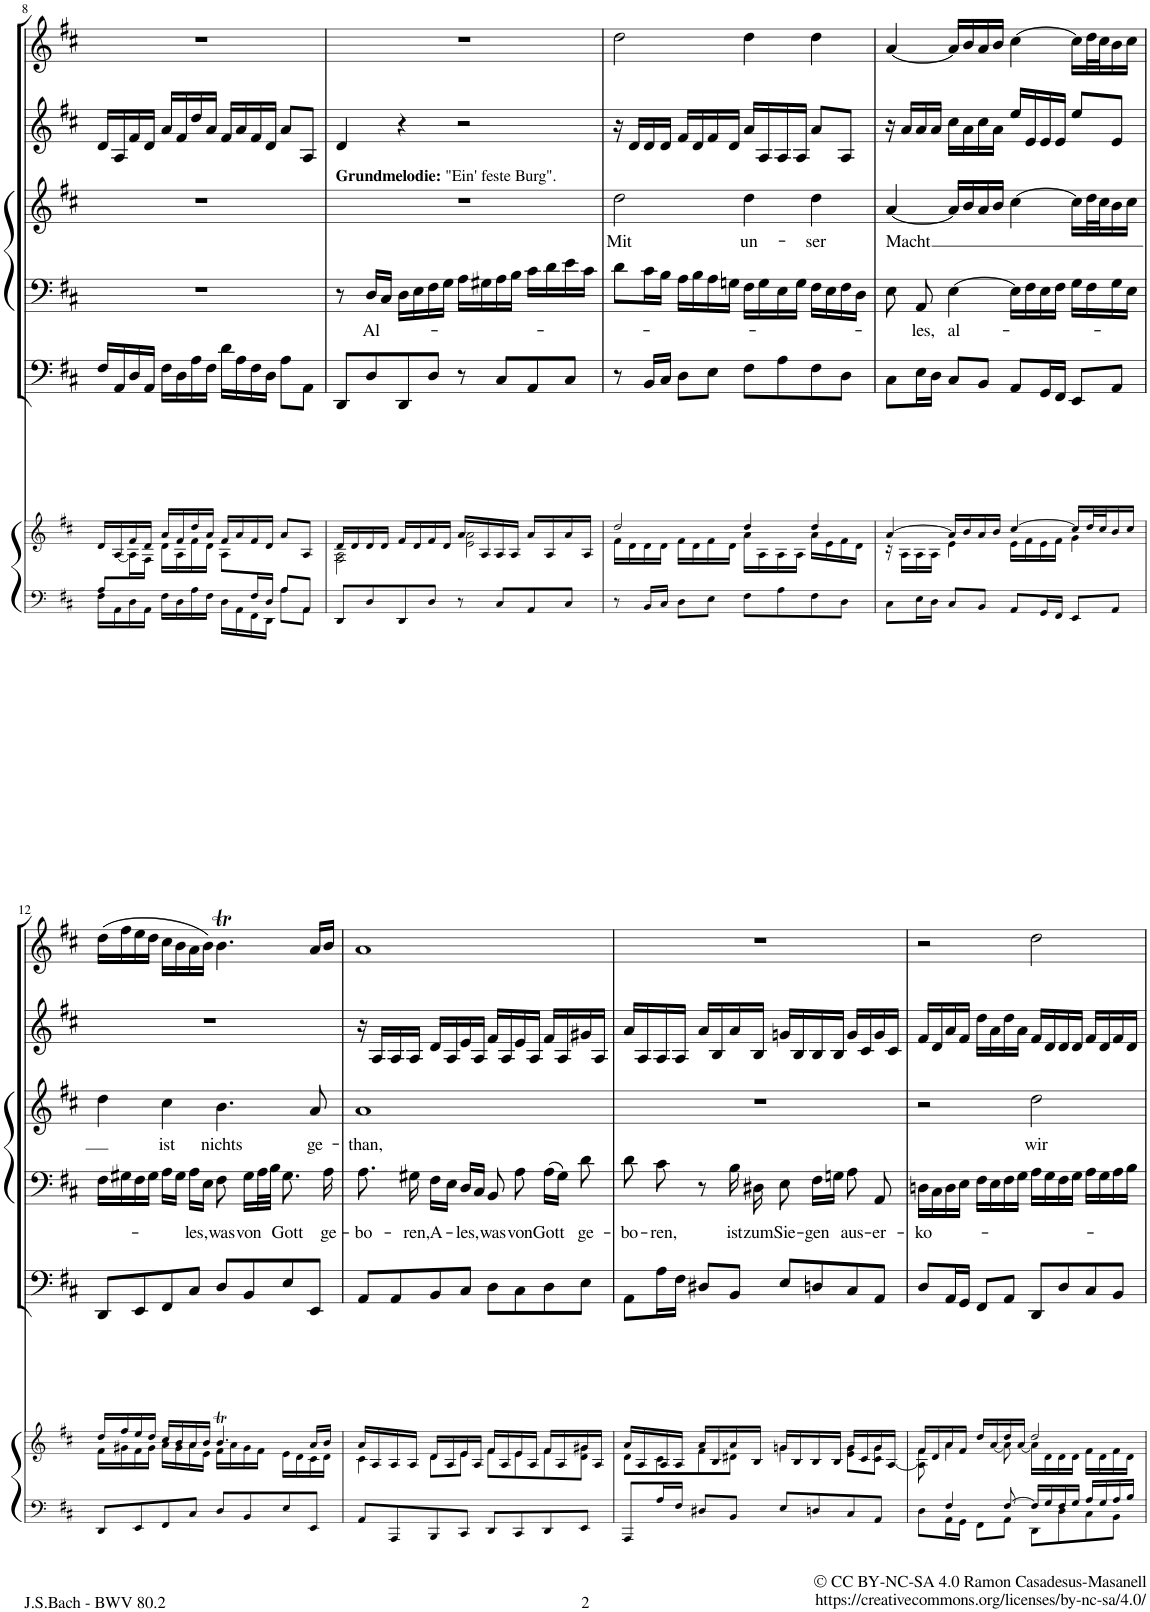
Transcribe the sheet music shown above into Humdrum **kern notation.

**kern	**kern	**kern	**kern	**text	**kern	**text	**kern	**kern
*part6	*part6	*part5	*part4	*part4	*part3	*part3	*part2	*part1
*staff7	*staff6	*staff5	*staff4	*staff4	*staff3	*staff3	*staff2	*staff1
*I"Piano reduction	*	*I"Continuo	*I"Basso	*	*I"Soprano	*	*I"Violino I.II. e Viola in unisono	*I"Oboe
*I'Pno	*	*	*	*	*	*	*	*I'Ob
!!LO:PB:g=z
*clefF4	*clefG2	*clefF4	*clefF4	*	*clefG2	*	*clefG2	*clefG2
*k[f#c#]	*k[f#c#]	*k[f#c#]	*k[f#c#]	*	*k[f#c#]	*	*k[f#c#]	*k[f#c#]
*M4/4	*M4/4	*M4/4	*M4/4	*	*M4/4	*	*M4/4	*M4/4
*met(c)	*met(c)	*met(c)	*met(c)	*	*met(c)	*	*met(c)	*met(c)
=8	=8	=8	=8	=8	=8	=8	=8	=8
*^	*^	*	*	*	*	*	*	*
8A/L	16F#\LL	16d/LL	8ryy	16F#/LL	1r	.	1r	.	16d/LL	1r
.	16AA\	[<16A/	.	16AA/	.	.	.	.	16A/	.
2ryy	16D\	16f#/	16A\L]	16D/	.	.	.	.	16f#/	.
.	16AA\JJ	16d/JJ	16F#\JJ	16AA/JJ	.	.	.	.	16d/JJ	.
.	16F#\LL	16a/LL	16d\LL	16F#\LL	.	.	.	.	16a/LL	.
.	16D\	16f#/	16A\	16D\	.	.	.	.	16f#/	.
.	16A\	16dd/	16f#\	16A\	.	.	.	.	16dd/	.
.	16F#\JJ	16a/JJ	16d\JJ	16F#\JJ	.	.	.	.	16a/JJ	.
.	16D\LL	16f#/LL	8A\L	16d\LL	.	.	.	.	16f#/LL	.
.	16AA\	16a/	.	16A\	.	.	.	.	16a/	.
16F#/L	16FF#\	16f#/	4.ryy	16F#\	.	.	.	.	16f#/	.
16D/JJ	16DD\JJ	16d/JJ	.	16D\JJ	.	.	.	.	16d/JJ	.
8A/L	8A\L	8a/L	.	8A\L	.	.	.	.	8a/L	.
8AA/J	8AA\J	8A/J	.	8AA\J	.	.	.	.	8A/J	.
=9	=9	=9	=9	=9	=9	=9	=9	=9	=9	=9
!	!	!	!	!	!	!	!LO:TX:a:B:t=Grundmelodie&colon;	!	!	!
!	!	!	!	!	!	!	!LO:TX:a:t="Ein' feste Burg".	!	!	!
*v	*v	*	*	*	*	*	*	*	*	*
8DD/L	16d/LL	2F#\ 2A\	8DD/L	8r	.	1r	.	4d/	1r
.	16d/	.	.	.	.	.	.	.	.
!	!	!	!	!	!LO:LY:b	!	!	!	!
8D/	16d/	.	8D/	16D/LL	Al	.	.	.	.
.	16d/JJ	.	.	16C#/JJ	.	.	.	.	.
8DD/	16f#/LL	.	8DD/	16D\LL	.	.	.	4r	.
.	16d/	.	.	16E\	.	.	.	.	.
8D/J	16f#/	.	8D/J	16F#\	.	.	.	.	.
.	16d/JJ	.	.	16G\JJ	.	.	.	.	.
8r	16a/LL	2e\ 2a\	8r	16A\LL	.	.	.	2r	.
.	16A/	.	.	16G#X\	.	.	.	.	.
8C#/L	16A/	.	8C#/L	16A\	.	.	.	.	.
.	16A/JJ	.	.	16B\JJ	.	.	.	.	.
8AA/	16a/LL	.	8AA/	16c#\LL	.	.	.	.	.
.	16A/	.	.	16d\	.	.	.	.	.
8C#/J	16a/	.	8C#/J	16e\	.	.	.	.	.
.	16A/JJ	.	.	16c#\JJ	.	.	.	.	.
=10	=10	=10	=10	=10	=10	=10	=10	=10	=10
!	!	!	!	!	!	!	!LO:LY:b	!	!
8r	2dd/	16f#\LL	8r	8d\L	.	2dd\	Mit	16r	2dd\
.	.	16d\	.	.	.	.	.	16d/LL	.
16BB/LL	.	16d\	16BB/LL	16c#\L	.	.	.	16d/	.
16C#/JJ	.	16d\JJ	16C#/JJ	16B\JJ	.	.	.	16d/JJ	.
8D\L	.	16f#\LL	8D\L	16A\LL	.	.	.	16f#/LL	.
.	.	16d\	.	16B\	.	.	.	16d/	.
8E\J	.	16f#\	8E\J	16A\	.	.	.	16f#/	.
.	.	16d\JJ	.	16Gn\JJ	.	.	.	16d/JJ	.
!	!	!	!	!	!	!	!LO:LY:b	!	!
8F#\L	4dd/	16a\LL	8F#\L	16F#\LL	.	4dd\	un-	16a/LL	4dd\
.	.	16A\	.	16G\	.	.	.	16A/	.
8A\	.	16A\	8A\	16E\	.	.	.	16A/	.
.	.	16A\JJ	.	16G\JJ	.	.	.	16A/JJ	.
!	!	!	!	!	!	!	!LO:LY:b	!	!
8F#\	4dd/	16a\LL	8F#\	16F#\LL	.	4dd\	-ser	8a/L	4dd\
.	.	16e\	.	16E\	.	.	.	.	.
8D\J	.	16f#\	8D\J	16F#\	.	.	.	8A/J	.
.	.	16d\JJ	.	16D\JJ	.	.	.	.	.
=11	=11	=11	=11	=11	=11	=11	=11	=11	=11
!	!	!	!	!	!	!	!LO:LY:b	!	!
8C#\L	[4a/	16r	8C#\L	8E\	.	[4a/	-Macht	16r	[4a/
.	.	16A\LL	.	.	.	.	.	16a/LL	.
!	!	!	!	!	!LO:LY:b	!	!	!	!
16E\L	.	16A\	16E\L	8AA/	les,	.	.	16a/	.
16D\JJ	.	16A\JJ	16D\JJ	.	.	.	.	16a/JJ	.
!	!	!	!	!	!LO:LY:b	!	!	!	!
8C#/L	16a/LL]	4e\	8C#/L	[4E\	al-	16a/LL]	.	16cc#\LL	16a/LL]
.	16b/	.	.	.	.	16b/	.	16a\	16b/
8BB/J	16a/	.	8BB/J	.	.	16a/	.	16cc#\	16a/
.	16b/JJ	.	.	.	.	16b/JJ	.	16a\JJ	16b/JJ
8AA/L	[4cc#/	16e\LL	8AA/L	16E\LL]	.	[4cc#\	.	16ee/LL	[4cc#\
.	.	16f#\	.	16F#\	.	.	.	16e/	.
16GG/L	.	16e\	16GG/L	16E\	.	.	.	16e/	.
16FF#/JJ	.	16f#\JJ	16FF#/JJ	16F#\JJ	.	.	.	16e/JJ	.
8EE/L	16cc#/LL]	4g\	8EE/L	16G\LL	.	16cc#\LL]	.	8ee/L	16cc#\LL]
.	32dd/L	.	.	16F#\	.	32dd\L	.	.	32dd\L
.	32cc#/J	.	.	.	.	32cc#\J	.	.	32cc#\J
8AA/J	16b/	.	8AA/J	16G\	.	16b\	.	8e/J	16b\
.	16cc#/JJ	.	.	16E\JJ	.	16cc#\JJ	.	.	16cc#\JJ
!!LO:LB:g=z
=12	=12	=12	=12	=12	=12	=12	=12	=12	=12
8DD/L	16dd/LL	16f#\LL	8DD/L	16F#\LL	.	4dd\	.	1r	(16dd\LL
.	16ff#/	16g#X\	.	16G#X\	.	.	.	.	16ff#\
8EE/	16ee/	16f#\	8EE/	16F#\	.	.	.	.	16ee\
.	16dd/JJ	16g#\JJ	.	16G#\JJ	.	.	.	.	16dd\JJ
!	!	!	!	!	!	!	!LO:LY:b	!	!
8FF#/	16cc#/LL	16a\LL	8FF#/	16A\LL	.	4cc#\	ist	.	16cc#\LL
.	16b/	16g#\	.	16G#\JJ	.	.	.	.	16b\
!	!	!	!	!	!LO:LY:b	!	!	!	!
8C#/J	16a/	16a\	8C#/J	16A\LL	les,	.	.	.	16a\
.	16b/JJ	16e\JJ	.	16E\JJ	.	.	.	.	16b\JJ)
!	!	!	!	!	!LO:LY:b	!	!LO:LY:b	!	!
8D/L	4.bT/	16f#\LL	8D/L	8F#\	was	4.b\	nichts	.	4.bT\
.	.	16a\	.	.	.	.	.	.	.
!	!	!	!	!	!LO:LY:b	!	!	!	!
8BB/	.	16g#\	8BB/	16G#\LL	von	.	.	.	.
.	.	16f#\JJ	.	32A\L	.	.	.	.	.
.	.	.	.	32B\JJJ	.	.	.	.	.
!	!	!	!	!	!LO:LY:b	!	!	!	!
8E/	.	16e\LL	8E/	8.G#\	Gott	.	.	.	.
.	.	16d\	.	.	.	.	.	.	.
!	!	!	!	!	!	!	!LO:LY:b	!	!
8EE/J	16a/LL	16c#\	8EE/J	.	.	8a/	ge-	.	16a/LL
!	!	!	!	!	!LO:LY:b	!	!	!	!
.	16b/JJ	16d\JJ	.	16A\	ge-	.	.	.	16b/JJ
=13	=13	=13	=13	=13	=13	=13	=13	=13	=13
!	!	!	!	!	!LO:LY:b	!	!LO:LY:b	!	!
8AA/L	16a/LL	4c#\	8AA/L	8.A\	bo-	1a	than,	16r	1a
.	16A/	.	.	.	.	.	.	16A/LL	.
8AAA/	16A/	.	8AA/	.	.	.	.	16A/	.
!	!	!	!	!	!LO:LY:b	!	!	!	!
.	16A/JJ	.	.	16G#X\	ren,	.	.	16A/JJ	.
!	!	!	!	!	!LO:LY:b	!	!	!	!
8BBB/	16d/LL	8d\L	8BB/	16F#\LL	A-	.	.	16d/LL	.
.	16A/	.	.	16E\JJ	.	.	.	16A/	.
!	!	!	!	!	!LO:LY:b	!	!	!	!
8CC#/J	16e/	8e\J	8C#/J	16D/LL	-les,	.	.	16e/	.
.	16A/JJ	.	.	16C#/JJ	.	.	.	16A/JJ	.
!	!	!	!	!	!LO:LY:b	!	!	!	!
8DD/L	16f#/LL	8f#\L	8D\L	8BB/	was	.	.	16f#/LL	.
.	16A/	.	.	.	.	.	.	16A/	.
!	!	!	!	!	!LO:LY:b	!	!	!	!
8CC#/	16e/	8e\	8C#\	8A\	von	.	.	16e/	.
.	16A/JJ	.	.	.	.	.	.	16A/JJ	.
!	!	!	!	!	!LO:LY:b	!	!	!	!
8DD/	16f#/LL	8f#\	8D\	(16A\LL	Gott	.	.	16f#/LL	.
.	16A/	.	.	16G#\JJ)	.	.	.	16A/	.
!	!	!	!	!	!LO:LY:b	!	!	!	!
8EE/J	16g#X/	8d\ 8g#\J	8E\J	8d\	ge-	.	.	16g#X/	.
.	16A/JJ	.	.	.	.	.	.	16A/JJ	.
=14	=14	=14	=14	=14	=14	=14	=14	=14	=14
!	!	!	!	!	!LO:LY:b	!	!	!	!
8AAA/L	16a/LL	8d\L	8AA\L	8d\	bo-	1r	.	16a/LL	1r
.	16A/	.	.	.	.	.	.	16A/	.
!	!	!	!	!	!LO:LY:b	!	!	!	!
16A/L	16A/	8c#\	16A\L	8c#\	ren,	.	.	16A/	.
16F#/JJ	16A/JJ	.	16F#\JJ	.	.	.	.	16A/JJ	.
8D#X/L	16a/LL	8f#\	8D#X/L	8r	.	.	.	16a/LL	.
.	16B/	.	.	.	.	.	.	16B/	.
!	!	!	!	!	!LO:LY:b	!	!	!	!
8BB/J	16a/	8d#X\J	8BB/J	16B\	ist	.	.	16a/	.
!	!	!	!	!	!LO:LY:b	!	!	!	!
.	16B/JJ	.	.	16D#X\	zum	.	.	16B/JJ	.
!	!	!	!	!	!LO:LY:b	!	!	!	!
8E/L	16gn/LL	4g\	8E/L	8E\	Sie-	.	.	16gn/LL	.
.	16B/	.	.	.	.	.	.	16B/	.
!	!	!	!	!	!LO:LY:b	!	!	!	!
8Dn/	16B/	.	8Dn/	16F#\LL	gen	.	.	16B/	.
.	16B/JJ	.	.	16Gn\JJ	.	.	.	16B/JJ	.
!	!	!	!	!	!LO:LY:b	!	!	!	!
8C#/	16g/LL	8e\ 8g\L	8C#/	8A\	aus-	.	.	16g/LL	.
.	16c#/	.	.	.	.	.	.	16c#/	.
!	!	!	!	!	!LO:LY:b	!	!	!	!
8AA/J	16g/	8c#\ 8g\J	8AA/J	8AA/	er-	.	.	16g/	.
.	[<16A/JJ	.	.	.	.	.	.	16c#/JJ	.
=15	=15	=15	=15	=15	=15	=15	=15	=15	=15
*^	*	*	*	*	*	*	*	*	*
!	!	!	!	!	!	!LO:LY:b	!	!	!	!
8ryy	8D\L	16f#/LL	8A\] 8f#\	8D/L	16Dn\LL	ko	2r	.	16f#/LL	2r
.	.	16d/	.	.	16C#\	.	.	.	16d/	.
4F#/	16AA\L	16a/	4a\	16AA/L	16D\	.	.	.	16a/	.
.	16GG\JJ	16f#/JJ	.	16GG/JJ	16E\JJ	.	.	.	16f#/JJ	.
.	8FF#\L	16dd/LL	.	8FF#/L	16F#\LL	.	.	.	16dd\LL	.
.	.	[<16a/	.	.	16E\	.	.	.	16a\	.
[8F#/	8AA\J	16dd/	8a\]	8AA/J	16F#\	.	.	.	16dd\	.
.	.	[<16a/JJ	.	.	16G\JJ	.	.	.	16a\JJ	.
!	!	!	!	!	!	!	!	!LO:LY:b	!	!
16F#/LL]	8DD\L	2dd/	16a\LL]	8DD/L	16A\LL	.	2dd\	wir	16f#/LL	2dd\
16G/	.	.	16d\	.	16G\	.	.	.	16d/	.
16F#/	8D\	.	16d\	8D/	16F#\	.	.	.	16d/	.
16G/JJ	.	.	16d\JJ	.	16G\JJ	.	.	.	16d/JJ	.
16A/LL	8C#\	.	16f#\LL	8C#/	16A\LL	.	.	.	16f#/LL	.
16G/	.	.	16d\	.	16G\	.	.	.	16d/	.
16A/	8BB\J	.	16f#\	8BB/J	16A\	.	.	.	16f#/	.
16B/JJ	.	.	16d\JJ	.	16B\JJ	.	.	.	16d/JJ	.
*v	*v	*	*	*	*	*	*	*	*	*
*	*v	*v	*	*	*	*	*	*	*
=	=	=	=	=	=	=	=	=
*-	*-	*-	*-	*-	*-	*-	*-	*-
